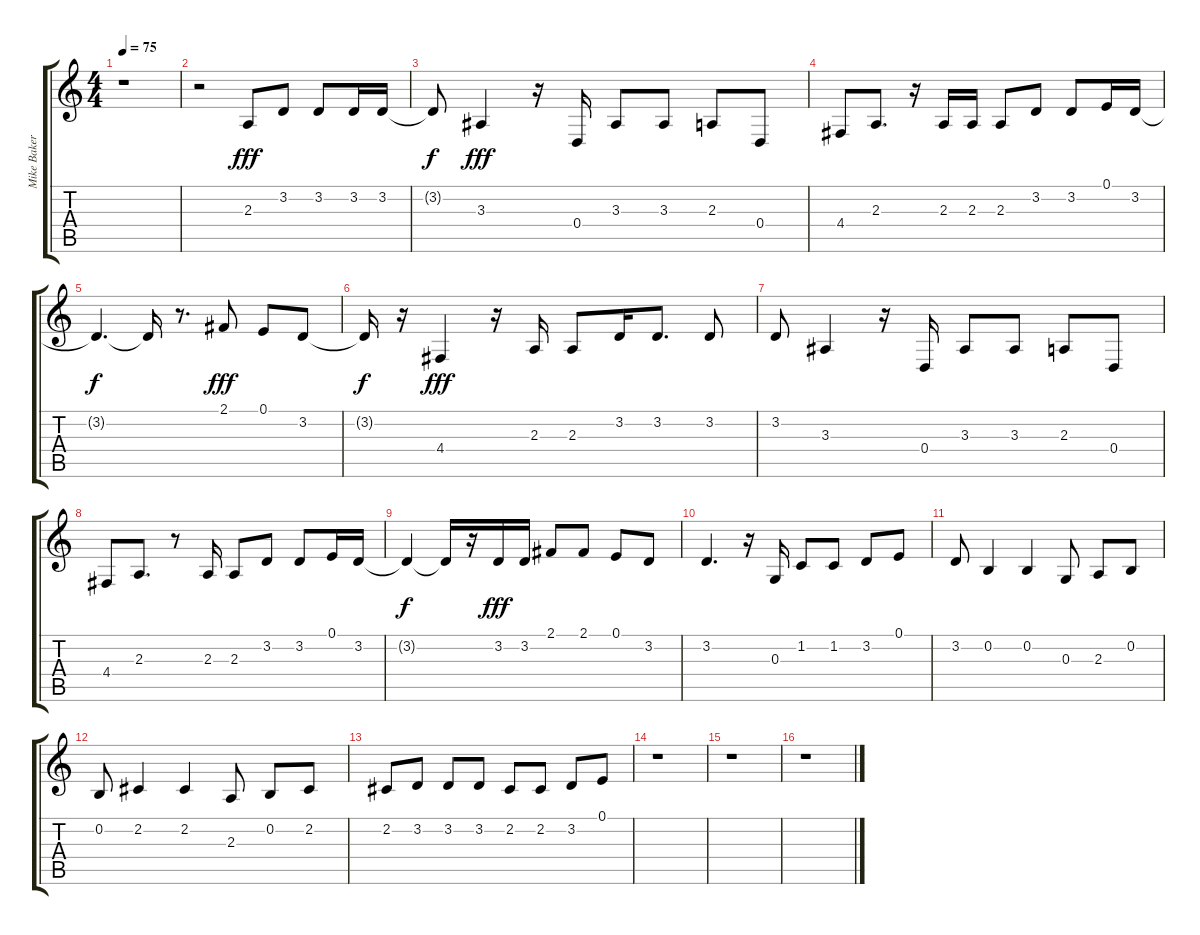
\track ("Mike Baker" "Mike Baker") {instrument tenorsax}
\staff {score tabs}
\tuning (E4 B3 G3 D3 A2 E2) {hide}
\ts (4 4)
\tempo 75
\clef g2
\ks c
r.1{dy f} |
r.2 2.3.8{dy fff} 3.2.8 3.2.8 3.2.16 3.2.16 |
3.2{t}.8{dy f} 3.3.4{dy fff} r.16 0.4.16 3.3.8 3.3.8 2.3.8 0.4.8 |
4.4.8 2.3.8{d} r.16 2.3.16 2.3.16 2.3.8 3.2.8 3.2.8 0.1.16 3.2.16 |
3.2{t}.4{d dy f} 3.2{t}.16 r.8{d} 2.1.8{dy fff} 0.1.8 3.2.8 |
3.2{t}.16{dy f} r.16 4.4.4{dy fff} r.16 2.3.16 2.3.8 3.2.16 3.2.8{d} 3.2.8 |
3.2.8 3.3.4 r.16 0.4.16 3.3.8 3.3.8 2.3.8 0.4.8 |
4.4.8 2.3.8{d} r.8 2.3.16 2.3.8 3.2.8 3.2.8 0.1.16 3.2.16 |
3.2{t}.4{dy f} 3.2{t}.16 r.16 3.2.16{dy fff} 3.2.16 2.1.8 2.1.8 0.1.8 3.2.8 |
3.2.4{d} r.16 0.3.16 1.2.8 1.2.8 3.2.8 0.1.8 |
3.2.8 0.2.4 0.2.4 0.3.8 2.3.8 0.2.8 |
0.2.8 2.2.4 2.2.4 2.3.8 0.2.8 2.2.8 |
2.2.8 3.2.8 3.2.8 3.2.8 2.2.8 2.2.8 3.2.8 0.1.8 |
r.1 |
r.1 |
r.1
